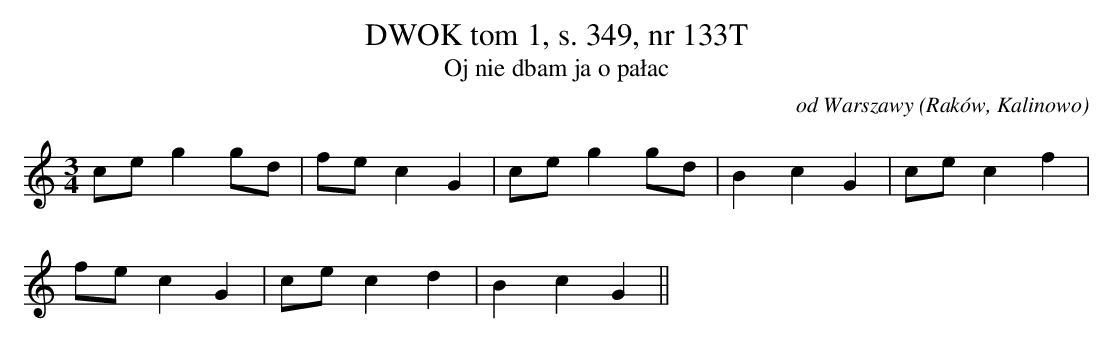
X:1
T: DWOK tom 1, s. 349, nr 133T
T: Oj nie dbam ja o pałac
O: od Warszawy (Raków, Kalinowo)
M: 3/4
L: 1/8
K: C
ceg2gd | fec2G2 | ceg2gd | B2c2G2 | cec2f2 |
fec2G2 | cec2d2 | B2c2G2||
